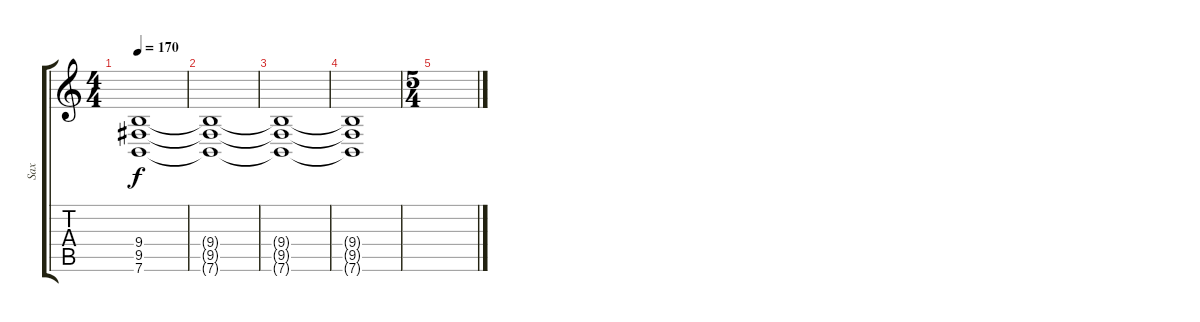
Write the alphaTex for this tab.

\track ("Sax" "Sax") {instrument altosax}
\staff {score tabs}
\tuning (E4 B3 G3 D3 A2 E2) {hide}
\ts (4 4)
\tempo 170
\clef g2
\ks c
(9.4{t} 9.5{t} 7.6{t}).1{dy f} |
(9.4{t} 9.5{t} 7.6{t}).1 |
(9.4{t} 9.5{t} 7.6{t}).1 |
(9.4{t} 9.5{t} 7.6{t}).1 |
\ts (5 4)
